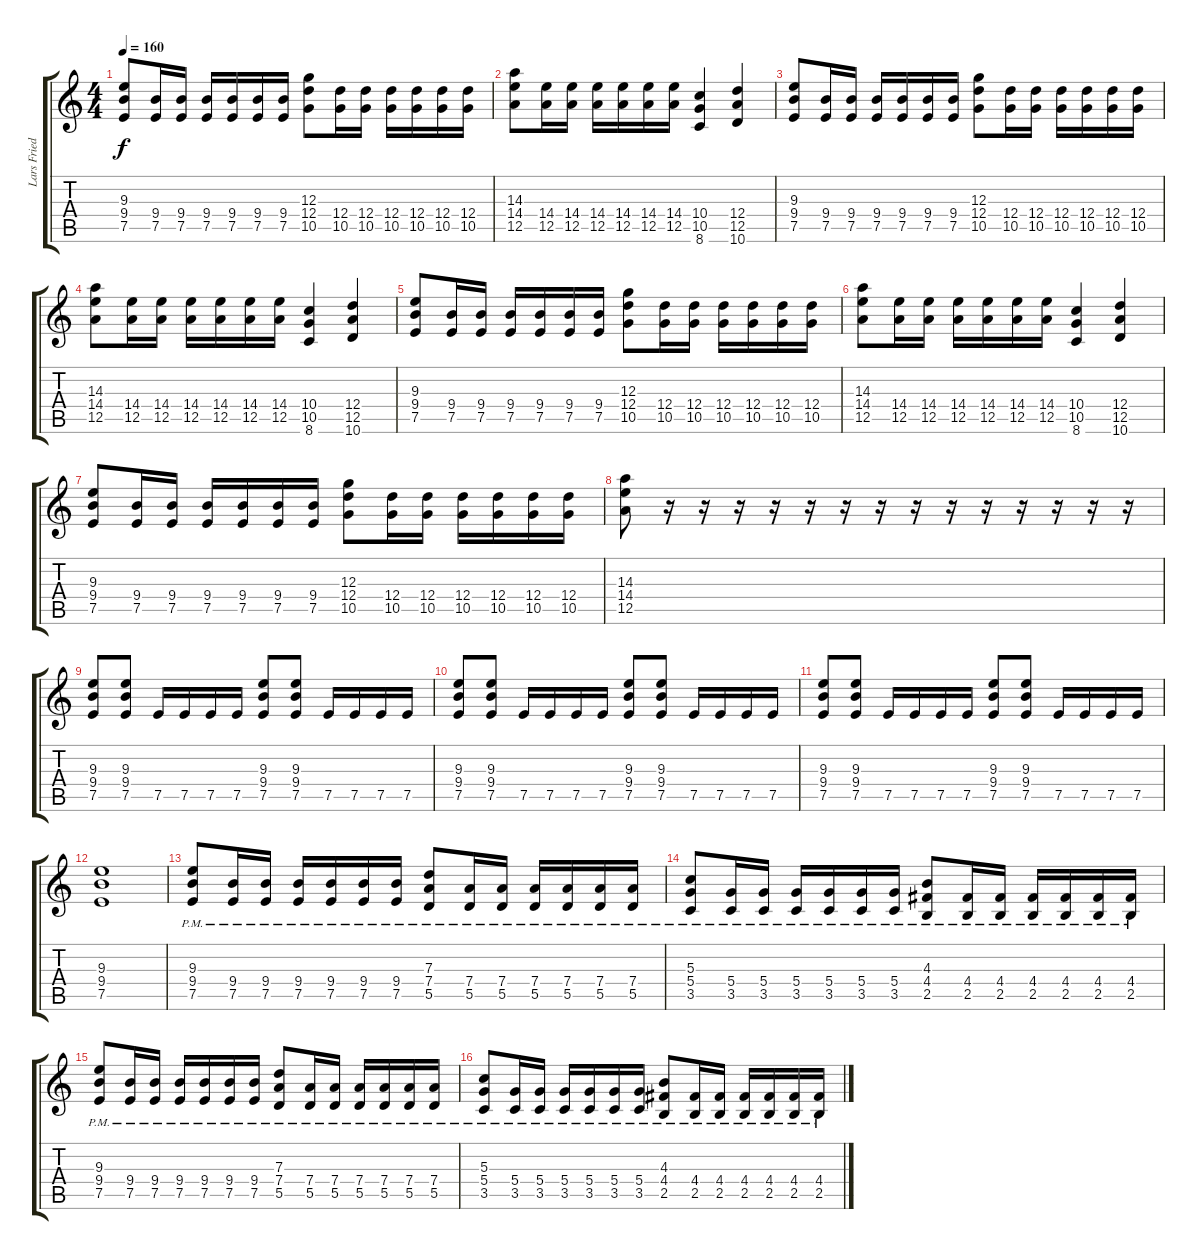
\track ("Lars Friedriksen" "Lars Fried") {instrument distortionguitar}
\staff {score tabs}
\tuning (E4 B3 G3 D3 A2 E2) {hide}
\ts (4 4)
\tempo 160
\clef g2
\ks c
(9.3 9.4 7.5).8{dy f} (9.4 7.5).16 (9.4 7.5).16 (9.4 7.5).16 (9.4 7.5).16 (9.4 7.5).16 (9.4 7.5).16 (12.3 12.4 10.5).8 (12.4 10.5).16 (12.4 10.5).16 (12.4 10.5).16 (12.4 10.5).16 (12.4 10.5).16 (12.4 10.5).16 |
(14.3 14.4 12.5).8 (14.4 12.5).16 (14.4 12.5).16 (14.4 12.5).16 (14.4 12.5).16 (14.4 12.5).16 (14.4 12.5).16 (10.4 10.5 8.6).4 (12.4 12.5 10.6).4 |
(9.3 9.4 7.5).8 (9.4 7.5).16 (9.4 7.5).16 (9.4 7.5).16 (9.4 7.5).16 (9.4 7.5).16 (9.4 7.5).16 (12.3 12.4 10.5).8 (12.4 10.5).16 (12.4 10.5).16 (12.4 10.5).16 (12.4 10.5).16 (12.4 10.5).16 (12.4 10.5).16 |
(14.3 14.4 12.5).8 (14.4 12.5).16 (14.4 12.5).16 (14.4 12.5).16 (14.4 12.5).16 (14.4 12.5).16 (14.4 12.5).16 (10.4 10.5 8.6).4 (12.4 12.5 10.6).4 |
(9.3 9.4 7.5).8 (9.4 7.5).16 (9.4 7.5).16 (9.4 7.5).16 (9.4 7.5).16 (9.4 7.5).16 (9.4 7.5).16 (12.3 12.4 10.5).8 (12.4 10.5).16 (12.4 10.5).16 (12.4 10.5).16 (12.4 10.5).16 (12.4 10.5).16 (12.4 10.5).16 |
(14.3 14.4 12.5).8 (14.4 12.5).16 (14.4 12.5).16 (14.4 12.5).16 (14.4 12.5).16 (14.4 12.5).16 (14.4 12.5).16 (10.4 10.5 8.6).4 (12.4 12.5 10.6).4 |
(9.3 9.4 7.5).8 (9.4 7.5).16 (9.4 7.5).16 (9.4 7.5).16 (9.4 7.5).16 (9.4 7.5).16 (9.4 7.5).16 (12.3 12.4 10.5).8 (12.4 10.5).16 (12.4 10.5).16 (12.4 10.5).16 (12.4 10.5).16 (12.4 10.5).16 (12.4 10.5).16 |
(14.3 14.4 12.5).8 r.16 r.16 r.16 r.16 r.16 r.16 r.16 r.16 r.16 r.16 r.16 r.16 r.16 r.16 |
(9.3 9.4 7.5).8 (9.3 9.4 7.5).8 7.5.16 7.5.16 7.5.16 7.5.16 (9.3 9.4 7.5).8 (9.3 9.4 7.5).8 7.5.16 7.5.16 7.5.16 7.5.16 |
(9.3 9.4 7.5).8 (9.3 9.4 7.5).8 7.5.16 7.5.16 7.5.16 7.5.16 (9.3 9.4 7.5).8 (9.3 9.4 7.5).8 7.5.16 7.5.16 7.5.16 7.5.16 |
(9.3 9.4 7.5).8 (9.3 9.4 7.5).8 7.5.16 7.5.16 7.5.16 7.5.16 (9.3 9.4 7.5).8 (9.3 9.4 7.5).8 7.5.16 7.5.16 7.5.16 7.5.16 |
(9.3 9.4 7.5).1 |
(9.3{pm} 9.4{pm} 7.5{pm}).8 (9.4{pm} 7.5{pm}).16 (9.4{pm} 7.5{pm}).16 (9.4{pm} 7.5{pm}).16 (9.4{pm} 7.5{pm}).16 (9.4{pm} 7.5{pm}).16 (9.4{pm} 7.5{pm}).16 (7.3{pm} 7.4{pm} 5.5{pm}).8 (7.4{pm} 5.5{pm}).16 (7.4{pm} 5.5{pm}).16 (7.4{pm} 5.5{pm}).16 (7.4{pm} 5.5{pm}).16 (7.4{pm} 5.5{pm}).16 (7.4{pm} 5.5{pm}).16 |
(5.3{pm} 5.4{pm} 3.5{pm}).8 (5.4{pm} 3.5{pm}).16 (5.4{pm} 3.5{pm}).16 (5.4{pm} 3.5{pm}).16 (5.4{pm} 3.5{pm}).16 (5.4{pm} 3.5{pm}).16 (5.4{pm} 3.5{pm}).16 (4.3{pm} 4.4{pm} 2.5{pm}).8 (4.4{pm} 2.5{pm}).16 (4.4{pm} 2.5{pm}).16 (4.4{pm} 2.5{pm}).16 (4.4{pm} 2.5{pm}).16 (4.4{pm} 2.5{pm}).16 (4.4{pm} 2.5{pm}).16 |
(9.3{pm} 9.4{pm} 7.5{pm}).8 (9.4{pm} 7.5{pm}).16 (9.4{pm} 7.5{pm}).16 (9.4{pm} 7.5{pm}).16 (9.4{pm} 7.5{pm}).16 (9.4{pm} 7.5{pm}).16 (9.4{pm} 7.5{pm}).16 (7.3{pm} 7.4{pm} 5.5{pm}).8 (7.4{pm} 5.5{pm}).16 (7.4{pm} 5.5{pm}).16 (7.4{pm} 5.5{pm}).16 (7.4{pm} 5.5{pm}).16 (7.4{pm} 5.5{pm}).16 (7.4{pm} 5.5{pm}).16 |
(5.3{pm} 5.4{pm} 3.5{pm}).8 (5.4{pm} 3.5{pm}).16 (5.4{pm} 3.5{pm}).16 (5.4{pm} 3.5{pm}).16 (5.4{pm} 3.5{pm}).16 (5.4{pm} 3.5{pm}).16 (5.4{pm} 3.5{pm}).16 (4.3{pm} 4.4{pm} 2.5{pm}).8 (4.4{pm} 2.5{pm}).16 (4.4{pm} 2.5{pm}).16 (4.4{pm} 2.5{pm}).16 (4.4{pm} 2.5{pm}).16 (4.4{pm} 2.5{pm}).16 (4.4{pm} 2.5{pm}).16
